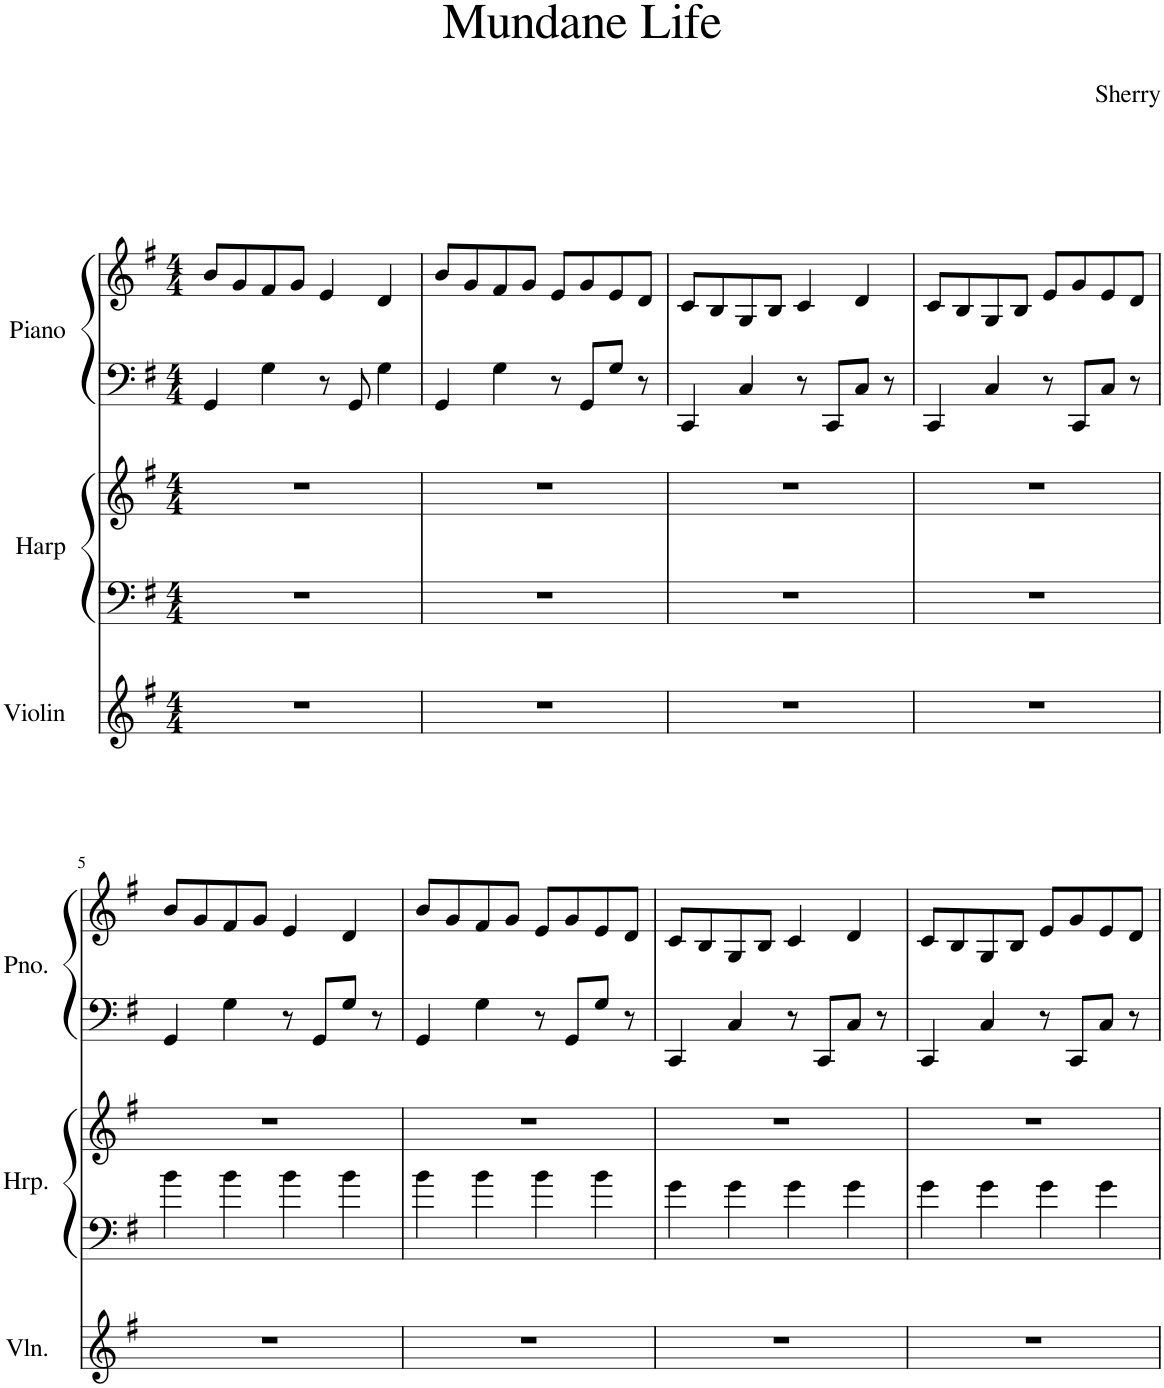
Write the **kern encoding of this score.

**kern	**kern	**kern	**kern	**kern
*part3	*part2	*part2	*part1	*part1
*staff5	*staff4	*staff3	*staff2	*staff1
*I"Violin	*I"Harp	*	*I"Piano	*
*I'Vln.	*I'Hrp.	*	*I'Pno.	*
*clefG2	*clefF4	*clefG2	*clefF4	*clefG2
*k[f#]	*k[f#]	*k[f#]	*k[f#]	*k[f#]
*M4/4	*M4/4	*M4/4	*M4/4	*M4/4
=1	=1	=1	=1	=1
1r	1r	1r	4GG/	8b/L
.	.	.	.	8g/
.	.	.	4G\	8f#/
.	.	.	.	8g/J
.	.	.	8r	4e/
.	.	.	8GG/	.
.	.	.	4G\	4d/
=2	=2	=2	=2	=2
1r	1r	1r	4GG/	8b/L
.	.	.	.	8g/
.	.	.	4G\	8f#/
.	.	.	.	8g/J
.	.	.	8r	8e/L
.	.	.	8GG/L	8g/
.	.	.	8G/J	8e/
.	.	.	8r	8d/J
=3	=3	=3	=3	=3
1r	1r	1r	4CC/	8c/L
.	.	.	.	8B/
.	.	.	4C/	8G/
.	.	.	.	8B/J
.	.	.	8r	4c/
.	.	.	8CC/L	.
.	.	.	8C/J	4d/
.	.	.	8r	.
=4	=4	=4	=4	=4
1r	1r	1r	4CC/	8c/L
.	.	.	.	8B/
.	.	.	4C/	8G/
.	.	.	.	8B/J
.	.	.	8r	8e/L
.	.	.	8CC/L	8g/
.	.	.	8C/J	8e/
.	.	.	8r	8d/J
!!LO:LB:g=z
=5	=5	=5	=5	=5
1r	4b\	1r	4GG/	8b/L
.	.	.	.	8g/
.	4b\	.	4G\	8f#/
.	.	.	.	8g/J
.	4b\	.	8r	4e/
.	.	.	8GG/L	.
.	4b\	.	8G/J	4d/
.	.	.	8r	.
=6	=6	=6	=6	=6
1r	4b\	1r	4GG/	8b/L
.	.	.	.	8g/
.	4b\	.	4G\	8f#/
.	.	.	.	8g/J
.	4b\	.	8r	8e/L
.	.	.	8GG/L	8g/
.	4b\	.	8G/J	8e/
.	.	.	8r	8d/J
=7	=7	=7	=7	=7
1r	4g\	1r	4CC/	8c/L
.	.	.	.	8B/
.	4g\	.	4C/	8G/
.	.	.	.	8B/J
.	4g\	.	8r	4c/
.	.	.	8CC/L	.
.	4g\	.	8C/J	4d/
.	.	.	8r	.
=8	=8	=8	=8	=8
1r	4g\	1r	4CC/	8c/L
.	.	.	.	8B/
.	4g\	.	4C/	8G/
.	.	.	.	8B/J
.	4g\	.	8r	8e/L
.	.	.	8CC/L	8g/
.	4g\	.	8C/J	8e/
.	.	.	8r	8d/J
=	=	=	=	=
*-	*-	*-	*-	*-
